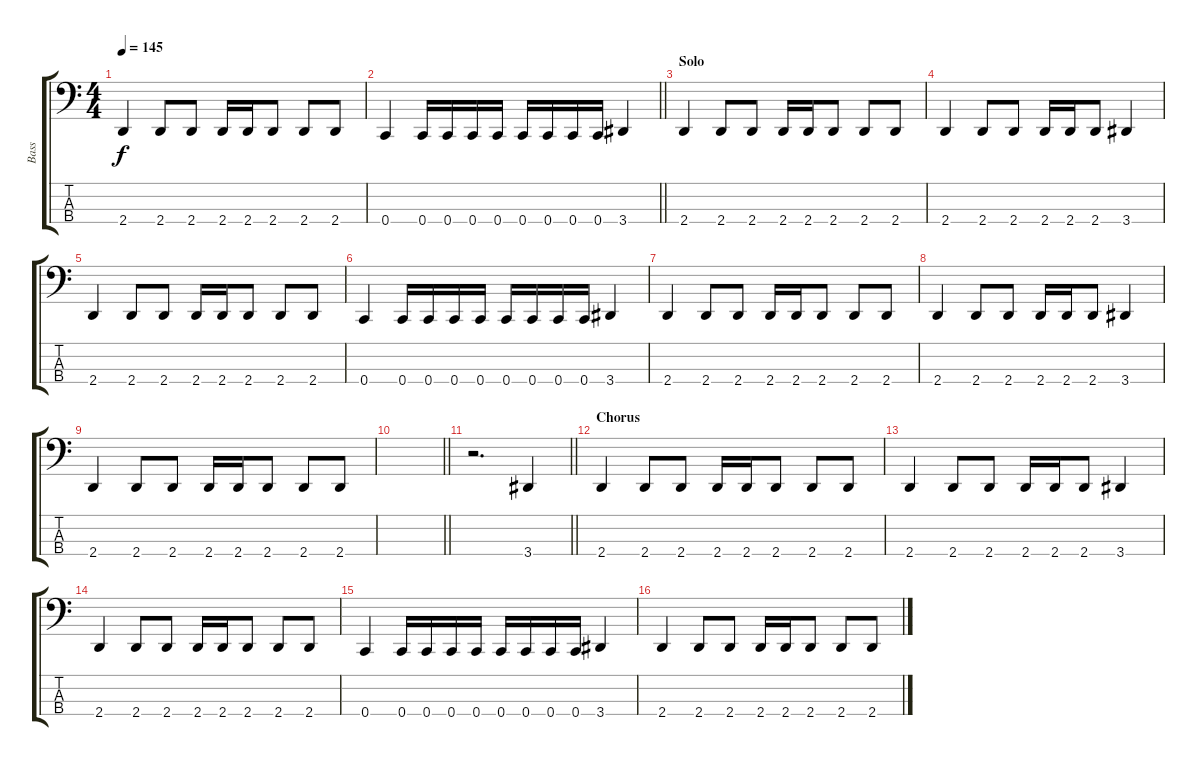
\track ("Bass" "Bass") {instrument electricbassfinger}
\staff {score tabs}
\tuning (F2 C2 G1 C1) {hide}
\ts (4 4)
\tempo 145
\clef f4
\ks c
2.4.4{dy f} 2.4.8 2.4.8 2.4.16 2.4.16 2.4.8 2.4.8 2.4.8 |
\barLineRight lightlight
0.4.4 0.4.16 0.4.16 0.4.16 0.4.16 0.4.16 0.4.16 0.4.16 0.4.16 3.4.4 |
\section ("" "Solo")
2.4.4 2.4.8 2.4.8 2.4.16 2.4.16 2.4.8 2.4.8 2.4.8 |
2.4.4 2.4.8 2.4.8 2.4.16 2.4.16 2.4.8 3.4.4 |
2.4.4 2.4.8 2.4.8 2.4.16 2.4.16 2.4.8 2.4.8 2.4.8 |
0.4.4 0.4.16 0.4.16 0.4.16 0.4.16 0.4.16 0.4.16 0.4.16 0.4.16 3.4.4 |
2.4.4 2.4.8 2.4.8 2.4.16 2.4.16 2.4.8 2.4.8 2.4.8 |
2.4.4 2.4.8 2.4.8 2.4.16 2.4.16 2.4.8 3.4.4 |
2.4.4 2.4.8 2.4.8 2.4.16 2.4.16 2.4.8 2.4.8 2.4.8 |
\barLineRight lightlight
|
\barLineRight lightlight
r.2{d} 3.4.4 |
\section ("" "Chorus")
2.4.4 2.4.8 2.4.8 2.4.16 2.4.16 2.4.8 2.4.8 2.4.8 |
2.4.4 2.4.8 2.4.8 2.4.16 2.4.16 2.4.8 3.4.4 |
2.4.4 2.4.8 2.4.8 2.4.16 2.4.16 2.4.8 2.4.8 2.4.8 |
0.4.4 0.4.16 0.4.16 0.4.16 0.4.16 0.4.16 0.4.16 0.4.16 0.4.16 3.4.4 |
2.4.4 2.4.8 2.4.8 2.4.16 2.4.16 2.4.8 2.4.8 2.4.8
